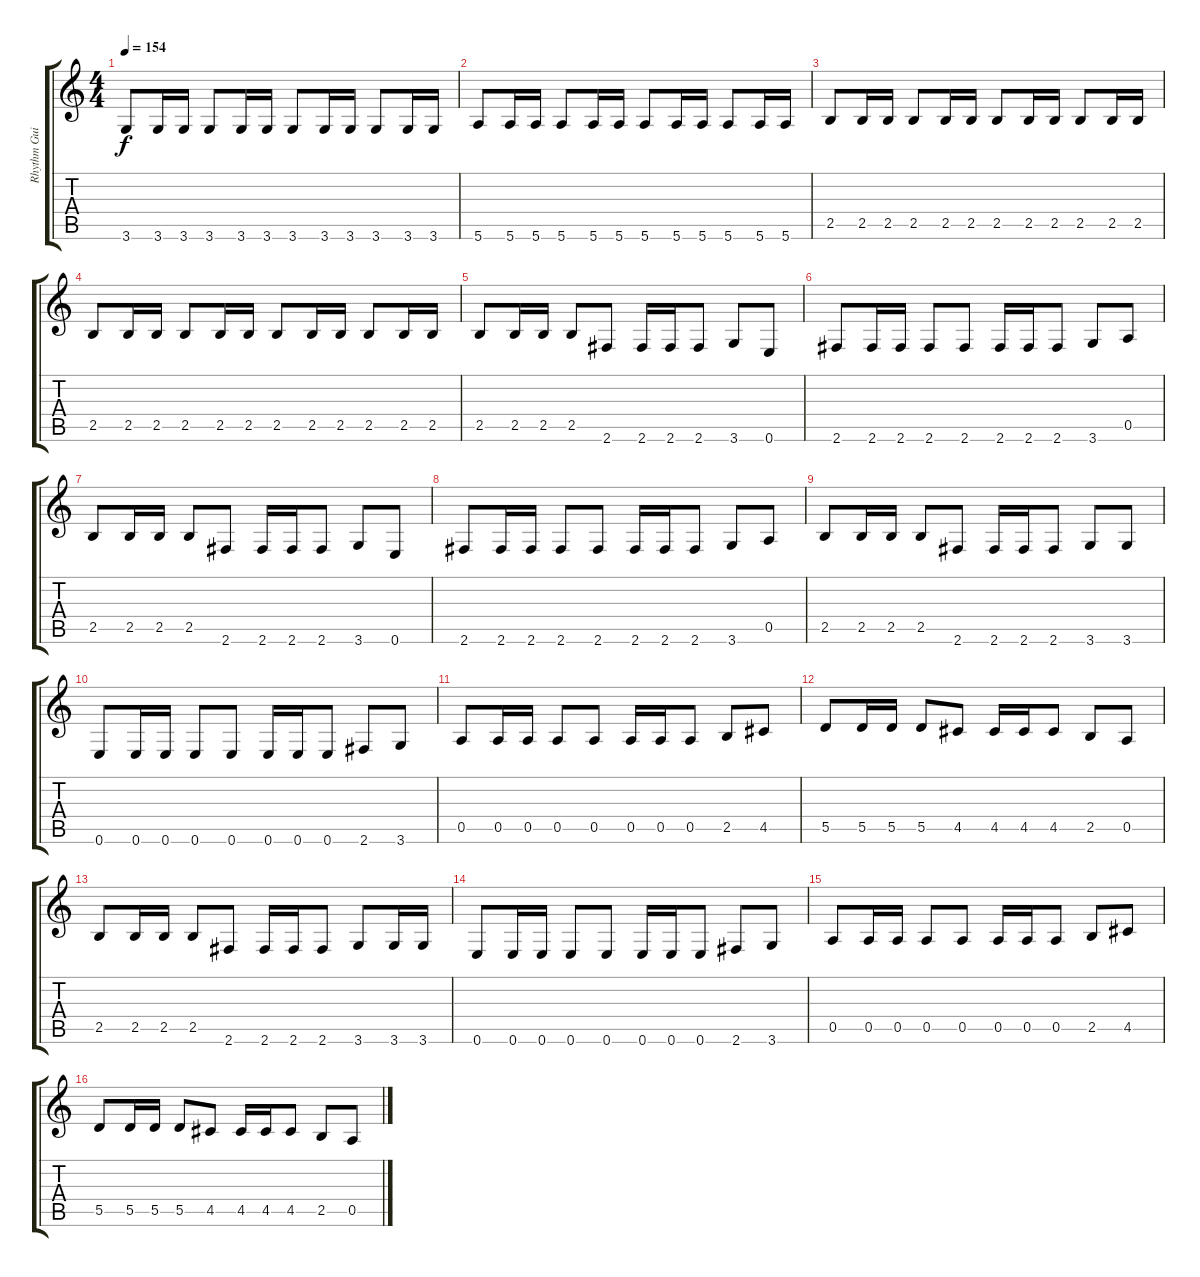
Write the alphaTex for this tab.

\track ("Rhythm Guitar" "Rhythm Gui") {instrument distortionguitar}
\staff {score tabs}
\tuning (E4 B3 G3 D3 A2 E2) {hide}
\ts (4 4)
\tempo 154
\clef g2
\ks c
3.6.8{dy f} 3.6.16 3.6.16 3.6.8 3.6.16 3.6.16 3.6.8 3.6.16 3.6.16 3.6.8 3.6.16 3.6.16 |
5.6.8 5.6.16 5.6.16 5.6.8 5.6.16 5.6.16 5.6.8 5.6.16 5.6.16 5.6.8 5.6.16 5.6.16 |
2.5.8 2.5.16 2.5.16 2.5.8 2.5.16 2.5.16 2.5.8 2.5.16 2.5.16 2.5.8 2.5.16 2.5.16 |
2.5.8 2.5.16 2.5.16 2.5.8 2.5.16 2.5.16 2.5.8 2.5.16 2.5.16 2.5.8 2.5.16 2.5.16 |
\section ("" "")
2.5.8 2.5.16 2.5.16 2.5.8 2.6.8 2.6.16 2.6.16 2.6.8 3.6.8 0.6.8 |
2.6.8 2.6.16 2.6.16 2.6.8 2.6.8 2.6.16 2.6.16 2.6.8 3.6.8 0.5.8 |
2.5.8 2.5.16 2.5.16 2.5.8 2.6.8 2.6.16 2.6.16 2.6.8 3.6.8 0.6.8 |
2.6.8 2.6.16 2.6.16 2.6.8 2.6.8 2.6.16 2.6.16 2.6.8 3.6.8 0.5.8 |
\section ("" "")
2.5.8 2.5.16 2.5.16 2.5.8 2.6.8 2.6.16 2.6.16 2.6.8 3.6.8 3.6.8 |
0.6.8 0.6.16 0.6.16 0.6.8 0.6.8 0.6.16 0.6.16 0.6.8 2.6.8 3.6.8 |
0.5.8 0.5.16 0.5.16 0.5.8 0.5.8 0.5.16 0.5.16 0.5.8 2.5.8 4.5.8 |
5.5.8 5.5.16 5.5.16 5.5.8 4.5.8 4.5.16 4.5.16 4.5.8 2.5.8 0.5.8 |
2.5.8 2.5.16 2.5.16 2.5.8 2.6.8 2.6.16 2.6.16 2.6.8 3.6.8 3.6.16 3.6.16 |
0.6.8 0.6.16 0.6.16 0.6.8 0.6.8 0.6.16 0.6.16 0.6.8 2.6.8 3.6.8 |
0.5.8 0.5.16 0.5.16 0.5.8 0.5.8 0.5.16 0.5.16 0.5.8 2.5.8 4.5.8 |
5.5.8 5.5.16 5.5.16 5.5.8 4.5.8 4.5.16 4.5.16 4.5.8 2.5.8 0.5.8
